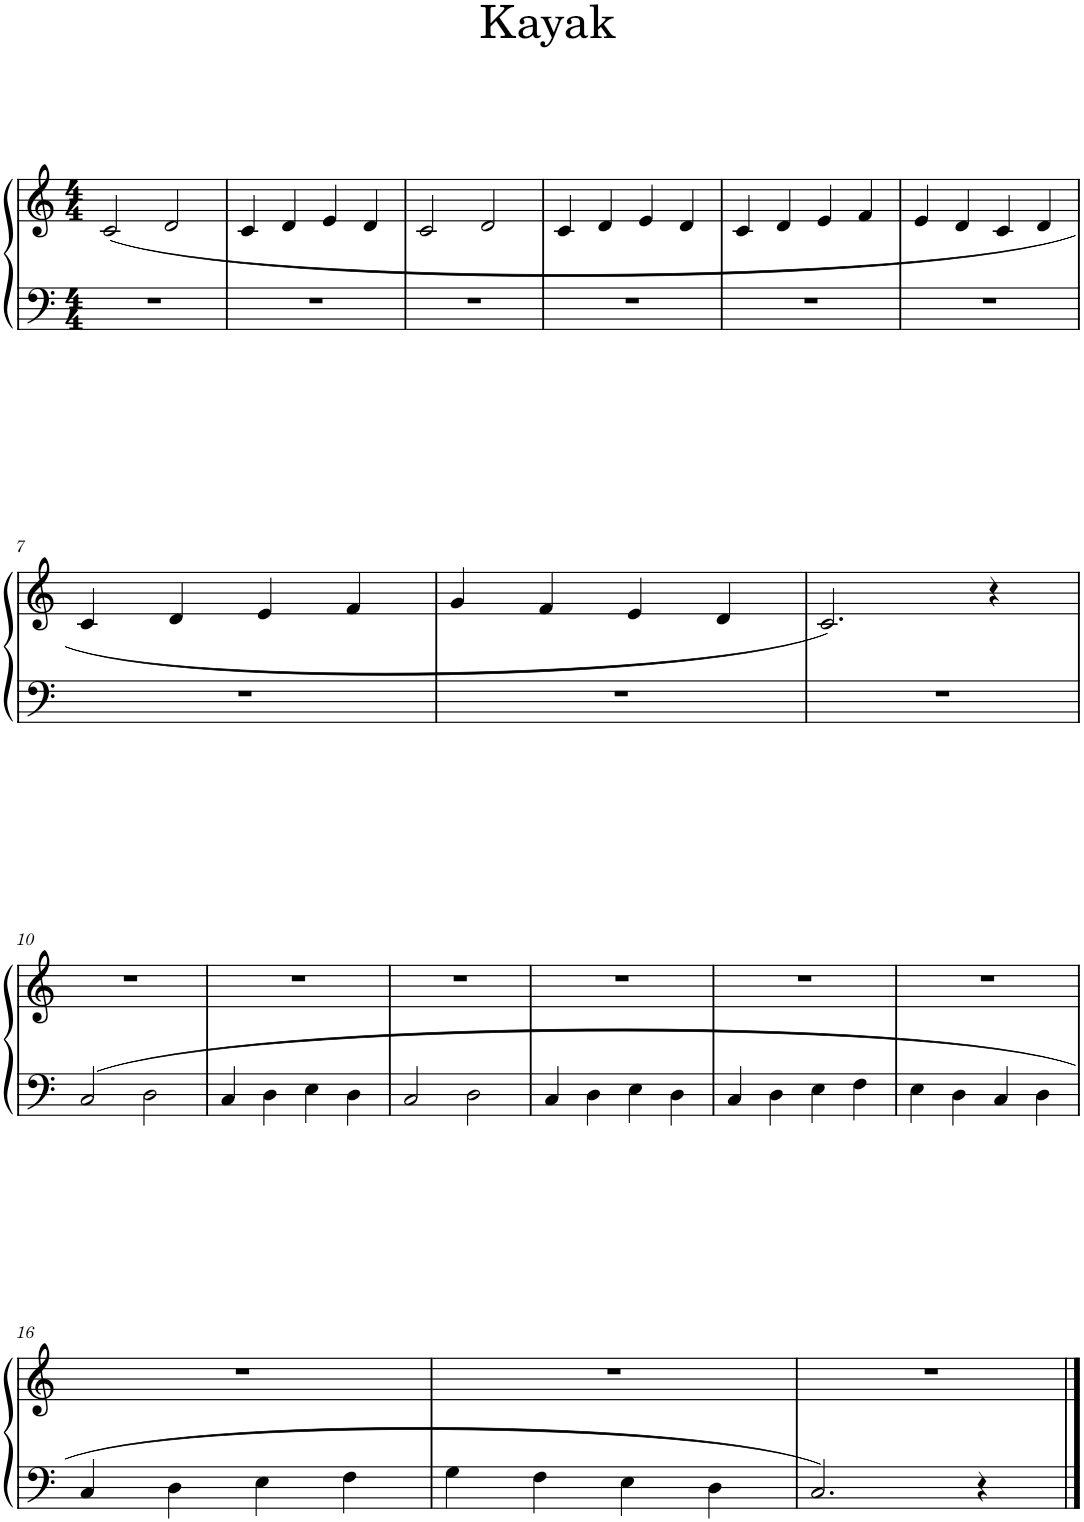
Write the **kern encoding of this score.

**kern	**kern
*part1	*part1
*staff2	*staff1
*I"Piano	*
*I'Pno.	*
*clefF4	*clefG2
*k[]	*k[]
*M4/4	*M4/4
=1	=1
1r	(2c/
.	2d/
=2	=2
1r	4c/
.	4d/
.	4e/
.	4d/
=3	=3
1r	2c/
.	2d/
=4	=4
1r	4c/
.	4d/
.	4e/
.	4d/
=5	=5
1r	4c/
.	4d/
.	4e/
.	4f/
=6	=6
1r	4e/
.	4d/
.	4c/
.	4d/
!!LO:LB:g=z
=7	=7
1r	4c/
.	4d/
.	4e/
.	4f/
=8	=8
1r	4g/
.	4f/
.	4e/
.	4d/
=9	=9
1r	2.c/)
.	4r
!!LO:LB:g=z
=10	=10
2C/	1r
2D\	.
=11	=11
4C/	1r
4D\	.
4E\	.
4D\	.
=12	=12
2C/	1r
2D\	.
=13	=13
4C/	1r
4D\	.
4E\	.
4D\	.
=14	=14
4C/	1r
4D\	.
4E\	.
4F\	.
=15	=15
4E\	1r
4D\	.
4C/	.
4D\	.
!!LO:LB:g=z
=16	=16
4C/	1r
4D\	.
4E\	.
4F\	.
=17	=17
4G\	1r
4F\	.
4E\	.
4D\	.
=18	=18
2.C/	1r
4r	.
==	==
*-	*-
